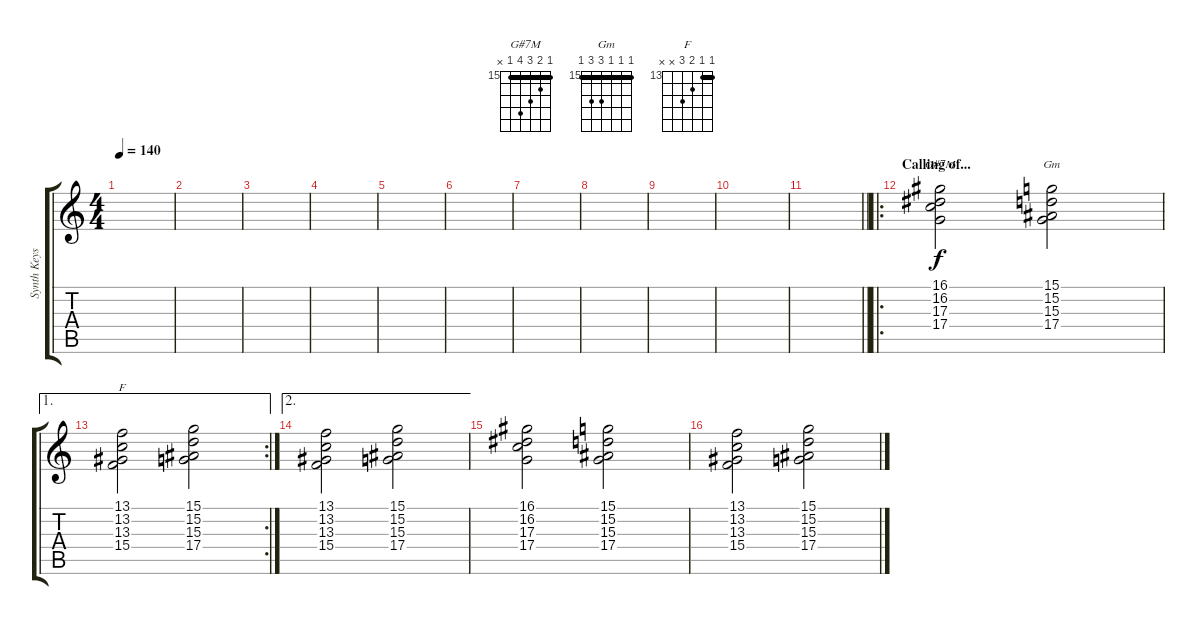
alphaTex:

\track ("Synth Keys" "Synth Keys") {instrument stringensemble1}
\staff {score tabs}
\tuning (E4 B3 G3 D3 A2 E2) {hide}
\chord ("G#7M" 15 16 17 18 15 x) {firstfret 15 barre 15}
\chord ("Gm" 15 15 15 17 17 15) {firstfret 15 barre 15}
\chord ("F" 13 13 14 15 x x) {firstfret 13 barre 13}
\ts (4 4)
\tempo 140
\clef g2
\ks c
|
|
|
|
|
|
|
|
|
|
\barLineRight lightlight
|
\ro
\section ("" "Calling of...")
(16.1 16.2 17.3 17.4).2{ch "G#7M"} (15.1 15.2 15.3 17.4).2{ch "Gm"} |
\ae 1
\rc 2
(13.1 13.2 13.3 15.4).2{ch "F"} (15.1 15.2 15.3 17.4).2 |
\ae 2
(13.1 13.2 13.3 15.4).2 (15.1 15.2 15.3 17.4).2 |
(16.1 16.2 17.3 17.4).2 (15.1 15.2 15.3 17.4).2 |
(13.1 13.2 13.3 15.4).2 (15.1 15.2 15.3 17.4).2
